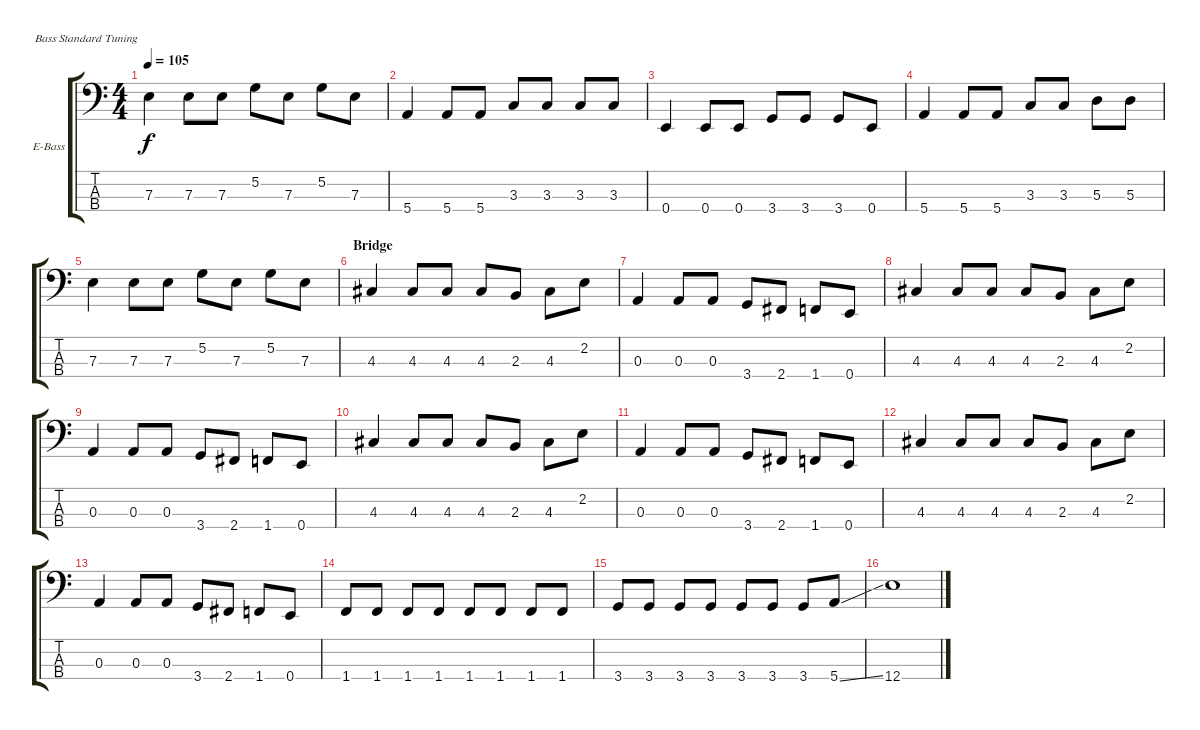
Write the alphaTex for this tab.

\bracketExtendMode groupsimilarinstruments
\firstSystemTrackNameOrientation horizontal
\otherSystemsTrackNameOrientation horizontal
\track ("Bass" "E-Bass") {instrument electricbassfinger}
\staff {score tabs}
\tuning (G2 D2 A1 E1)
\ts (4 4)
\tempo 105
\clef f4
\ks c
7.3.4{dy f} 7.3.8 7.3.8 5.2.8 7.3.8 5.2.8 7.3.8 |
5.4.4 5.4.8 5.4.8 3.3.8 3.3.8 3.3.8 3.3.8 |
0.4.4 0.4.8 0.4.8 3.4.8 3.4.8 3.4.8 0.4.8 |
5.4.4 5.4.8 5.4.8 3.3.8 3.3.8 5.3.8 5.3.8 |
7.3.4 7.3.8 7.3.8 5.2.8 7.3.8 5.2.8 7.3.8 |
\section ("" "Bridge")
4.3.4 4.3.8 4.3.8 4.3.8 2.3.8 4.3.8 2.2.8 |
0.3.4 0.3.8 0.3.8 3.4.8 2.4.8 1.4.8 0.4.8 |
4.3.4 4.3.8 4.3.8 4.3.8 2.3.8 4.3.8 2.2.8 |
0.3.4 0.3.8 0.3.8 3.4.8 2.4.8 1.4.8 0.4.8 |
4.3.4 4.3.8 4.3.8 4.3.8 2.3.8 4.3.8 2.2.8 |
0.3.4 0.3.8 0.3.8 3.4.8 2.4.8 1.4.8 0.4.8 |
4.3.4 4.3.8 4.3.8 4.3.8 2.3.8 4.3.8 2.2.8 |
0.3.4 0.3.8 0.3.8 3.4.8 2.4.8 1.4.8 0.4.8 |
1.4.8 1.4.8 1.4.8 1.4.8 1.4.8 1.4.8 1.4.8 1.4.8 |
3.4.8 3.4.8 3.4.8 3.4.8 3.4.8 3.4.8 3.4.8 5.4{ss}.8 |
12.4.1
